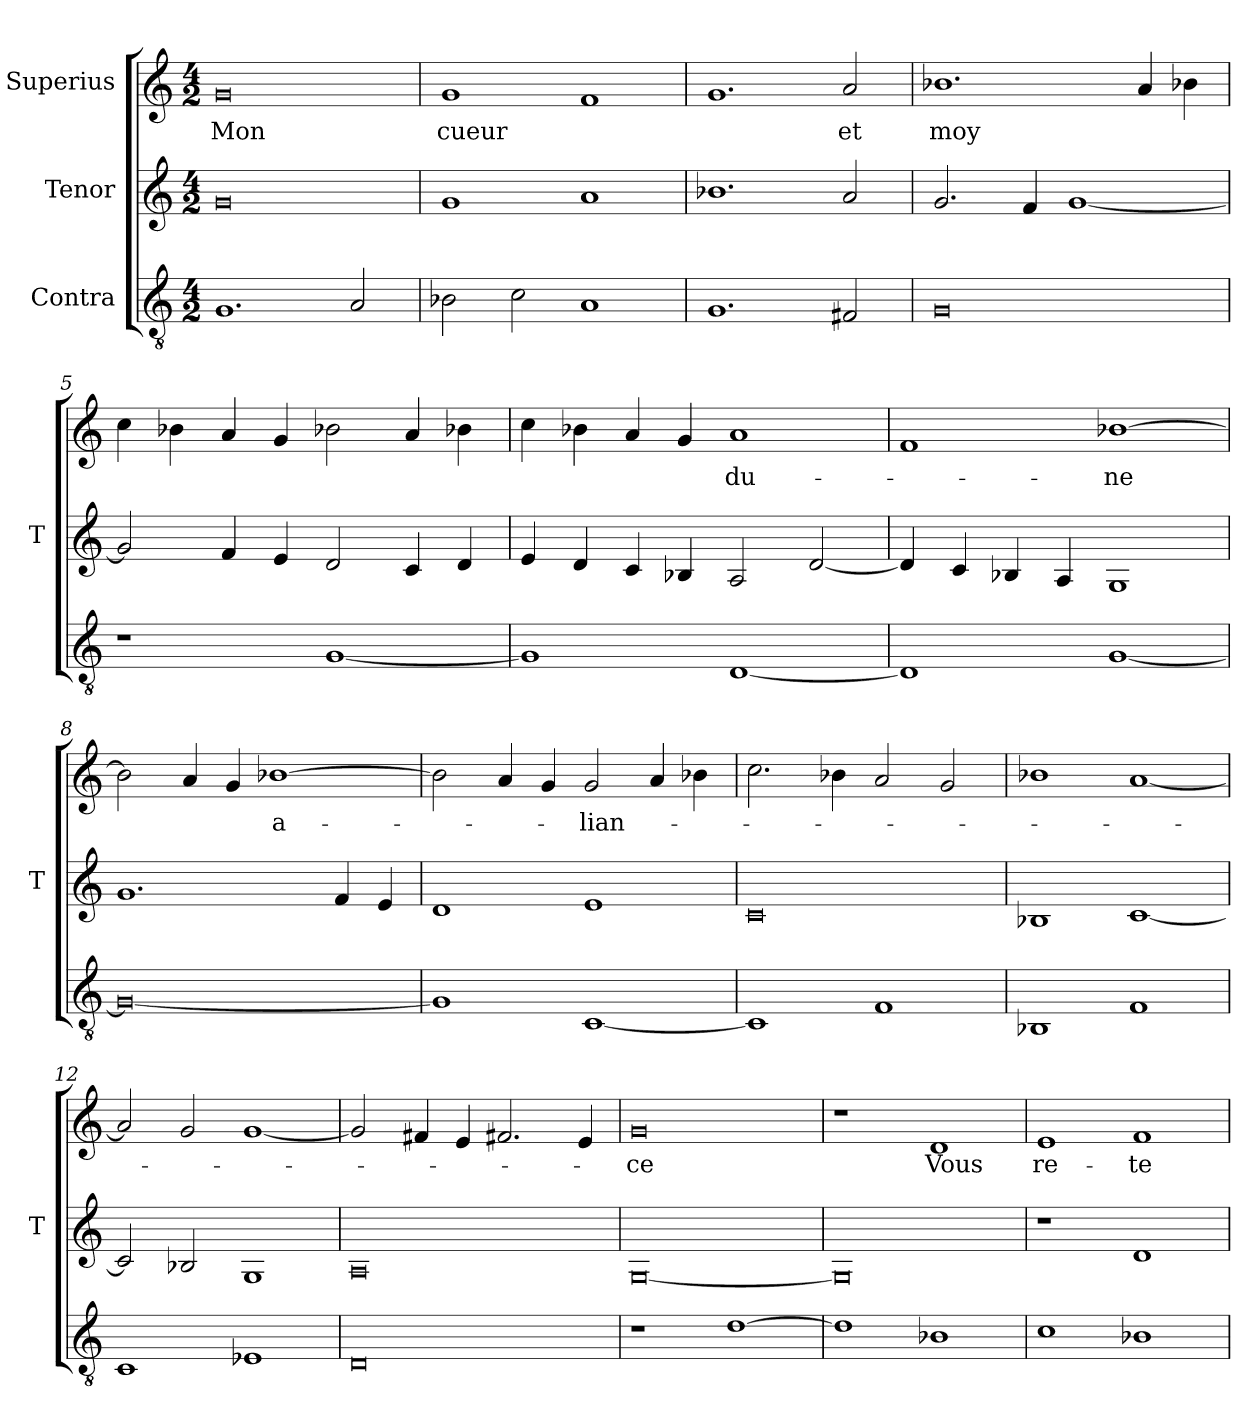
**kern	**kern	**kern	**text
*part3	*part2	*part1	*part1
*staff3	*staff2	*staff1	*staff1
*I"Contra	*I"Tenor	*I"Superius	*
*	*I'T	*	*
*clefGv2	*clefG2	*clefG2	*
*M4/2	*M4/2	*M4/2	*
=1	=1	=1	=1
1.G	0g	0g	-Mon
2A	.	.	.
=2	=2	=2	=2
2B-X	1g	1g	-cueur
2c	.	.	.
1A	1a	1f	.
=3	=3	=3	=3
1.G	1.b-X	1.g	.
2F#X	2a	2a	-et
=4	=4	=4	=4
0G	2.g	1.b-X	-moy
.	4f	.	.
.	[1g	.	.
.	.	4a	.
.	.	4b-X	.
=5	=5	=5	=5
1r	2g]	4cc	.
.	.	4b-X	.
.	4f	4a	.
.	4e	4g	.
[1G	2d	2b-X	.
.	4c	4a	.
.	4d	4b-X	.
=6	=6	=6	=6
1G]	4e	4cc	.
.	4d	4b-X	.
.	4c	4a	.
.	4B-X	4g	.
[1D	2A	1a	du-
.	[2d	.	.
=7	=7	=7	=7
1D]	4d]	1f	.
.	4c	.	.
.	4B-X	.	.
.	4A	.	.
[1G	1G	[1b-X	-ne
=8	=8	=8	=8
0G_	1.g	2b-]	.
.	.	4a	.
.	.	4g	.
.	.	[1b-X	a-
.	4f	.	.
.	4e	.	.
=9	=9	=9	=9
1G]	1d	2b-]	.
.	.	4a	.
.	.	4g	.
[1C	1e	2g	-lian-
.	.	4a	.
.	.	4b-X	.
=10	=10	=10	=10
1C]	0c	2.cc	.
.	.	4b-X	.
1F	.	2a	.
.	.	2g	.
=11	=11	=11	=11
1BB-X	1B-X	1b-X	.
1F	[1c	[1a	.
=12	=12	=12	=12
1C	2c]	2a]	.
.	2B-X	2g	.
1E-X	1G	[1g	.
=13	=13	=13	=13
0D	0A	2g]	.
.	.	4f#X	.
.	.	4e	.
.	.	2.f#X	.
.	.	4e	.
=14	=14	=14	=14
1r	[0G	0g	-ce
[1d	.	.	.
=15	=15	=15	=15
1d]	0G]	1r	.
1B-X	.	1d	-Vous
=16	=16	=16	=16
1c	1r	1e	re-
1B-X	1d	1f	-te-
=	=	=	=
*-	*-	*-	*-
